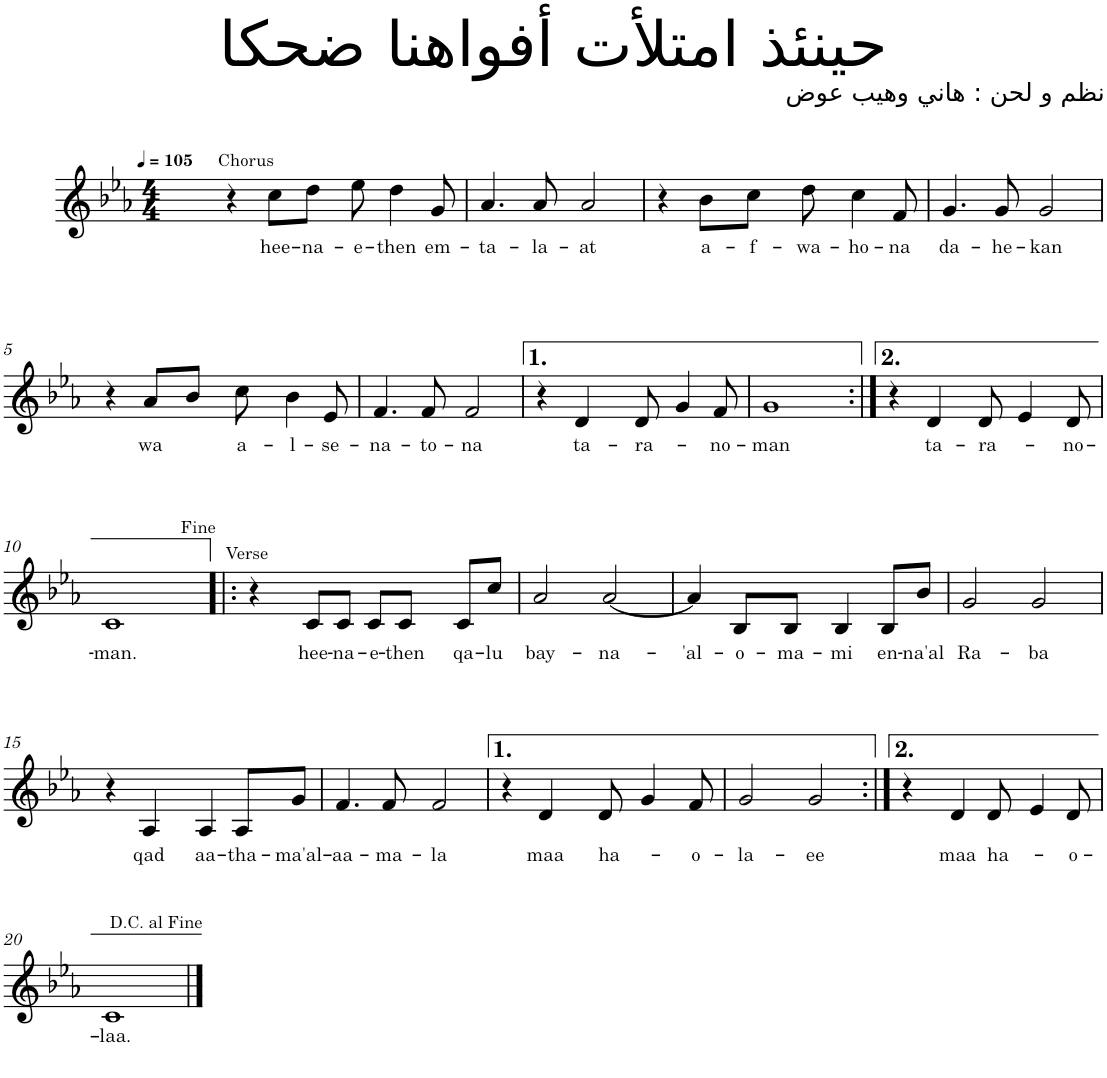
**kern	**text
*part1	*part1
*staff1	*staff1
*I"Accordion	*
*I'Acc	*
*clefG2	*
*k[b-e-a-]	*
*M4/4	*
*MM105	*
=1	=1
4r	.
!LO:TX:a:t=Chorus	!
!	!LO:LY:b
8cc\L	hee-
!	!LO:LY:b
8dd\J	-na-
!	!LO:LY:b
8ee-\	-e-
!	!LO:LY:b
4dd\	-then
!	!LO:LY:b
8g/	em-
=2	=2
!	!LO:LY:b
4.a-/	-ta-
!	!LO:LY:b
8a-/	-la-
!	!LO:LY:b
2a-/	-at
=3	=3
4r	.
!	!LO:LY:b
8b-\L	a-
!	!LO:LY:b
8cc\J	-f-
!	!LO:LY:b
8dd\	-wa-
!	!LO:LY:b
4cc\	-ho-
!	!LO:LY:b
8f/	-na
=4	=4
!	!LO:LY:b
4.g/	da-
!	!LO:LY:b
8g/	-he-
!	!LO:LY:b
2g/	-kan
!!LO:LB:g=z
=5	=5
4r	.
!	!LO:LY:b
8a-/L	wa
8b-/J	.
!	!LO:LY:b
8cc\	a-
!	!LO:LY:b
4b-\	-l-
!	!LO:LY:b
8e-/	-se-
=6	=6
!	!LO:LY:b
4.f/	-na-
!	!LO:LY:b
8f/	-to-
!	!LO:LY:b
2f/	-na
=7	=7
4r	.
!	!LO:LY:b
4d/	ta-
!	!LO:LY:b
8d/	-ra-
4g/	.
!	!LO:LY:b
8f/	-no-
=8	=8
!	!LO:LY:b
1g	-man
=9:|!	=9:|!
4r	.
!	!LO:LY:b
4d/	ta-
!	!LO:LY:b
8d/	-ra-
4e-/	.
!	!LO:LY:b
8d/	-no-
!!LO:LB:g=z
=10	=10
!	!LO:LY:b
1c	-man.
=11|!:	=11|!:
4r	.
!LO:TX:a:t=Verse	!
!	!LO:LY:b
8c/L	hee-
!	!LO:LY:b
8c/J	-na-
!	!LO:LY:b
8c/L	-e-
!	!LO:LY:b
8c/J	-then
!	!LO:LY:b
8c/L	qa-
!	!LO:LY:b
8cc/J	-lu
=12	=12
!	!LO:LY:b
2a-/	bay-
!	!LO:LY:b
[2a-/	-na-
=13	=13
!	!LO:LY:b
4a-/]	-'al-
!	!LO:LY:b
8B-/L	-o-
!	!LO:LY:b
8B-/J	-ma-
!	!LO:LY:b
4B-/	-mi
!	!LO:LY:b
8B-/L	en-
!	!LO:LY:b
8b-/J	-na'al
=14	=14
!	!LO:LY:b
2g/	Ra-
!	!LO:LY:b
2g/	-ba
!!LO:LB:g=z
=15	=15
4r	.
!	!LO:LY:b
4A-/	qad
!	!LO:LY:b
4A-/	aa-
!	!LO:LY:b
8A-/L	-tha-
!	!LO:LY:b
8g/J	-ma'al-
=16	=16
!	!LO:LY:b
4.f/	-aa-
!	!LO:LY:b
8f/	-ma-
!	!LO:LY:b
2f/	-la
=17	=17
4r	.
!	!LO:LY:b
4d/	maa
!	!LO:LY:b
8d/	ha-
4g/	.
!	!LO:LY:b
8f/	-o-
=18	=18
!	!LO:LY:b
2g/	-la-
!	!LO:LY:b
2g/	-ee
=19:|!	=19:|!
4r	.
!	!LO:LY:b
4d/	maa
!	!LO:LY:b
8d/	ha-
4e-/	.
!	!LO:LY:b
8d/	-o-
!!LO:LB:g=z
=20	=20
!	!LO:LY:b
1c	-laa.
==	==
*-	*-
